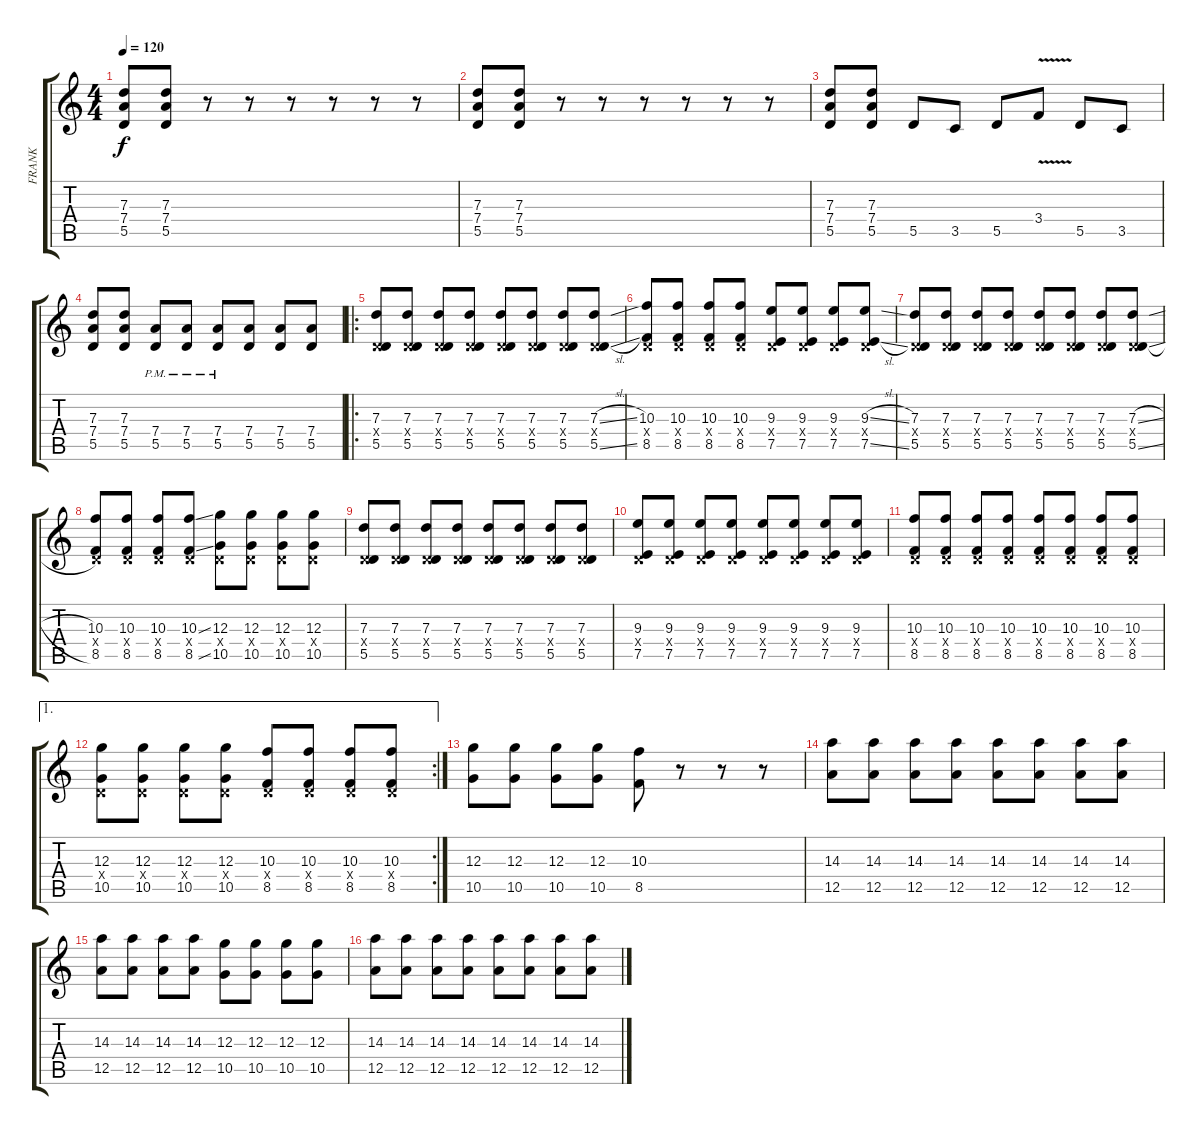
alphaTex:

\track ("FRANK" "FRANK") {instrument overdrivenguitar}
\staff {score tabs}
\tuning (E4 B3 G3 D3 A2 E2) {hide}
\ts (4 4)
\tempo 120
\clef g2
\ks c
(7.3 7.4 5.5).8{dy f} (7.3 7.4 5.5).8 r.8 r.8 r.8 r.8 r.8 r.8 |
(7.3 7.4 5.5).8 (7.3 7.4 5.5).8 r.8 r.8 r.8 r.8 r.8 r.8 |
(7.3 7.4 5.5).8 (7.3 7.4 5.5).8 5.5.8 3.5.8 5.5.8 3.4{v}.8 5.5.8 3.5.8 |
(7.3 7.4 5.5).8 (7.3 7.4 5.5).8 (7.4{pm} 5.5{pm}).8 (7.4{pm} 5.5{pm}).8 (7.4{pm} 5.5{pm}).8 (7.4 5.5).8 (7.4 5.5).8 (7.4 5.5).8 |
\ro
(7.3 0.4{x} 5.5).8 (7.3 0.4{x} 5.5).8 (7.3 0.4{x} 5.5).8 (7.3 0.4{x} 5.5).8 (7.3 0.4{x} 5.5).8 (7.3 0.4{x} 5.5).8 (7.3 0.4{x} 5.5).8 (7.3{sl} 0.4{x} 5.5{sl}).8 |
(10.3 0.4{x} 8.5).8 (10.3 0.4{x} 8.5).8 (10.3 0.4{x} 8.5).8 (10.3 0.4{x} 8.5).8 (9.3 0.4{x} 7.5).8 (9.3 0.4{x} 7.5).8 (9.3 0.4{x} 7.5).8 (9.3{sl} 0.4{x} 7.5{sl}).8 |
(7.3 0.4{x} 5.5).8 (7.3 0.4{x} 5.5).8 (7.3 0.4{x} 5.5).8 (7.3 0.4{x} 5.5).8 (7.3 0.4{x} 5.5).8 (7.3 0.4{x} 5.5).8 (7.3 0.4{x} 5.5).8 (7.3{sl} 0.4{x} 5.5{sl}).8 |
(10.3 0.4{x} 8.5).8 (10.3 0.4{x} 8.5).8 (10.3 0.4{x} 8.5).8 (10.3{ss} 0.4{x} 8.5{ss}).8 (12.3 0.4{x} 10.5).8 (12.3 0.4{x} 10.5).8 (12.3 0.4{x} 10.5).8 (12.3 0.4{x} 10.5).8 |
(7.3 0.4{x} 5.5).8 (7.3 0.4{x} 5.5).8 (7.3 0.4{x} 5.5).8 (7.3 0.4{x} 5.5).8 (7.3 0.4{x} 5.5).8 (7.3 0.4{x} 5.5).8 (7.3 0.4{x} 5.5).8 (7.3 0.4{x} 5.5).8 |
(9.3 0.4{x} 7.5).8 (9.3 0.4{x} 7.5).8 (9.3 0.4{x} 7.5).8 (9.3 0.4{x} 7.5).8 (9.3 0.4{x} 7.5).8 (9.3 0.4{x} 7.5).8 (9.3 0.4{x} 7.5).8 (9.3 0.4{x} 7.5).8 |
(10.3 0.4{x} 8.5).8 (10.3 0.4{x} 8.5).8 (10.3 0.4{x} 8.5).8 (10.3 0.4{x} 8.5).8 (10.3 0.4{x} 8.5).8 (10.3 0.4{x} 8.5).8 (10.3 0.4{x} 8.5).8 (10.3 0.4{x} 8.5).8 |
\ae 1
\rc 2
(12.3 0.4{x} 10.5).8 (12.3 0.4{x} 10.5).8 (12.3 0.4{x} 10.5).8 (12.3 0.4{x} 10.5).8 (10.3 0.4{x} 8.5).8 (10.3 0.4{x} 8.5).8 (10.3 0.4{x} 8.5).8 (10.3 0.4{x} 8.5).8 |
(12.3 10.5).8 (12.3 10.5).8 (12.3 10.5).8 (12.3 10.5).8 (10.3 8.5).8 r.8 r.8 r.8 |
(14.3 12.5).8 (14.3 12.5).8 (14.3 12.5).8 (14.3 12.5).8 (14.3 12.5).8 (14.3 12.5).8 (14.3 12.5).8 (14.3 12.5).8 |
(14.3 12.5).8 (14.3 12.5).8 (14.3 12.5).8 (14.3 12.5).8 (12.3 10.5).8 (12.3 10.5).8 (12.3 10.5).8 (12.3 10.5).8 |
(14.3 12.5).8 (14.3 12.5).8 (14.3 12.5).8 (14.3 12.5).8 (14.3 12.5).8 (14.3 12.5).8 (14.3 12.5).8 (14.3 12.5).8
